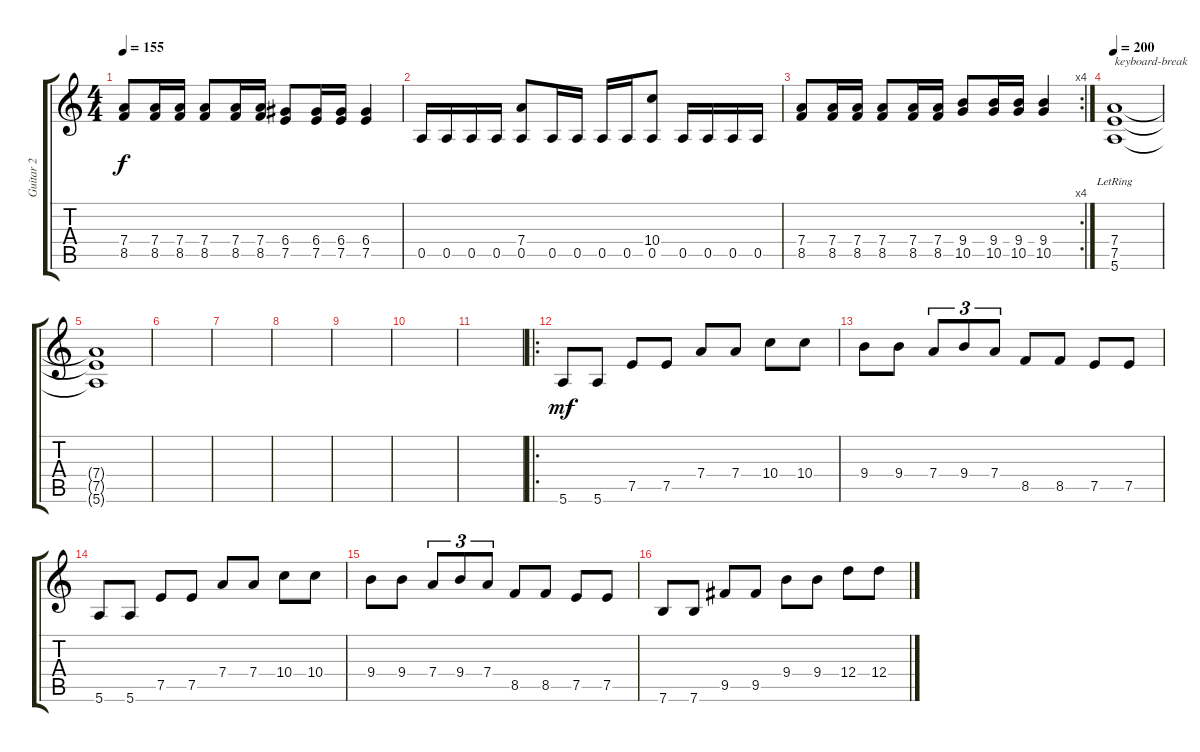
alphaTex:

\track ("Guitar 2" "Guitar 2") {instrument distortionguitar}
\staff {score tabs}
\tuning (E4 B3 G3 D3 A2 E2) {hide}
\ts (4 4)
\tempo 155
\clef g2
\ks c
(7.4 8.5).8{dy f} (7.4 8.5).16 (7.4 8.5).16 (7.4 8.5).8 (7.4 8.5).16 (7.4 8.5).16 (6.4 7.5).8 (6.4 7.5).16 (6.4 7.5).16 (6.4 7.5).4 |
0.5.16 0.5.16 0.5.16 0.5.16 (7.4 0.5).8 0.5.16 0.5.16 0.5.16 0.5.16 (10.4 0.5).8 0.5.16 0.5.16 0.5.16 0.5.16 |
\rc 4
(7.4 8.5).8 (7.4 8.5).16 (7.4 8.5).16 (7.4 8.5).8 (7.4 8.5).16 (7.4 8.5).16 (9.4 10.5).8 (9.4 10.5).16 (9.4 10.5).16 (9.4 10.5).4 |
\tempo 260
\tempo 200
(7.4 7.5 5.6{lr}).1{txt "keyboard-break"} |
(7.4{t} 7.5{t} 5.6{t}).1 |
|
|
|
|
|
|
\ro
5.6.8{dy mf} 5.6.8 7.5.8 7.5.8 7.4.8 7.4.8 10.4.8 10.4.8 |
9.4.8 9.4.8 7.4.8{tu (3 2)} 9.4.8{tu (3 2)} 7.4.8{tu (3 2)} 8.5.8 8.5.8 7.5.8 7.5.8 |
5.6.8 5.6.8 7.5.8 7.5.8 7.4.8 7.4.8 10.4.8 10.4.8 |
9.4.8 9.4.8 7.4.8{tu (3 2)} 9.4.8{tu (3 2)} 7.4.8{tu (3 2)} 8.5.8 8.5.8 7.5.8 7.5.8 |
7.6.8 7.6.8 9.5.8 9.5.8 9.4.8 9.4.8 12.4.8 12.4.8
